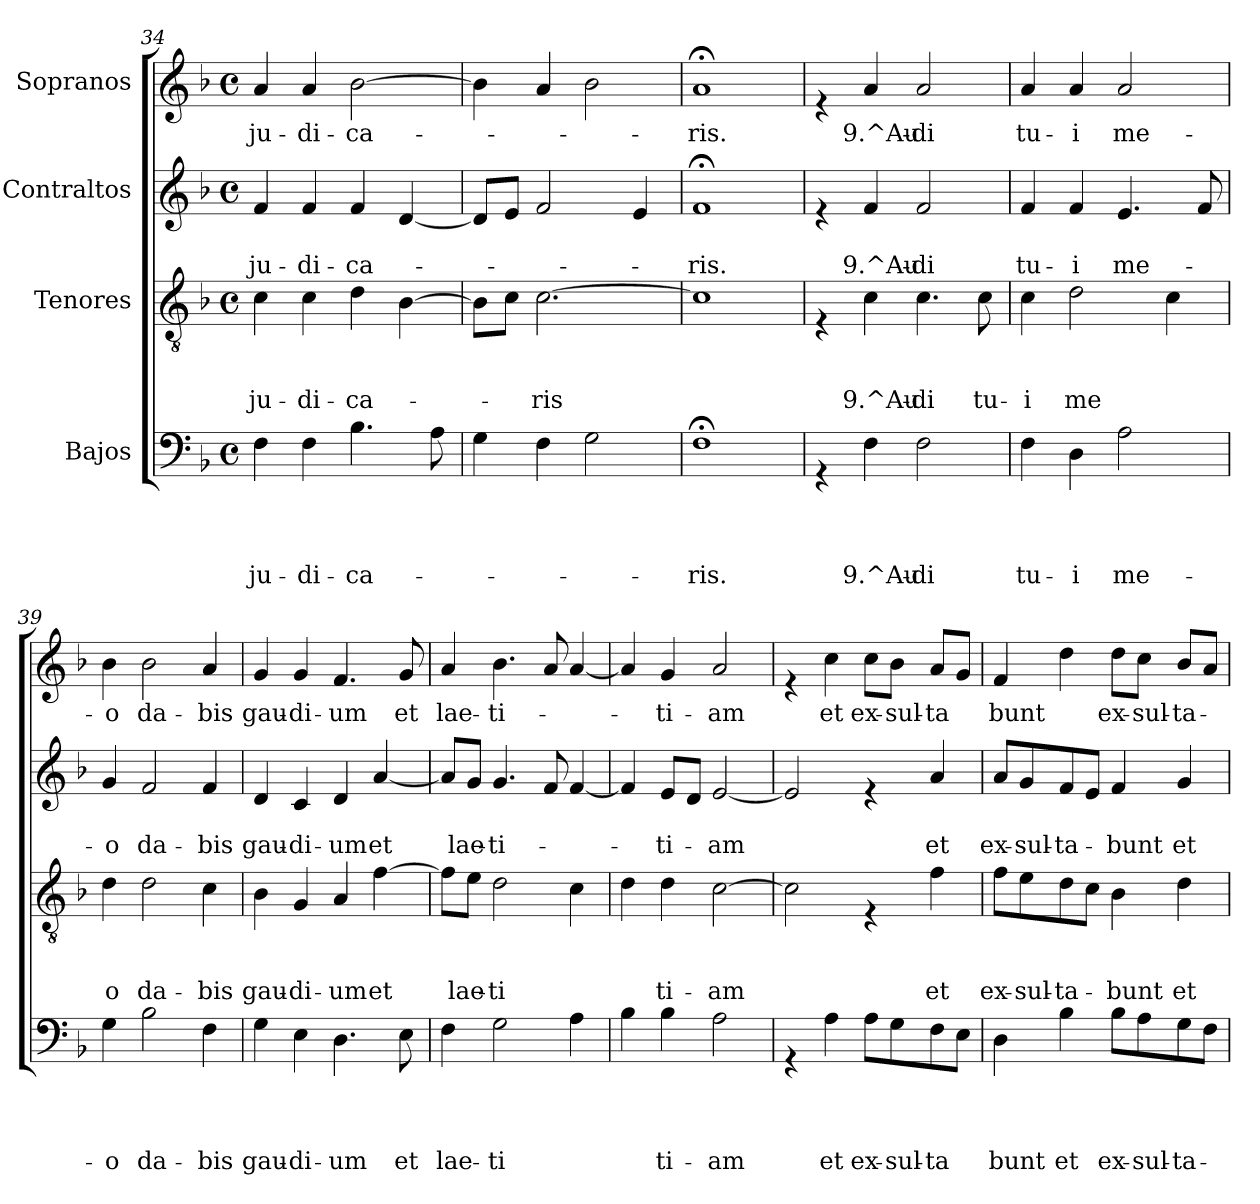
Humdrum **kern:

**kern	**text	**text	**text	**text	**kern	**text	**text	**text	**kern	**text	**text	**kern	**text
*part4	*part4	*part4	*part4	*part4	*part3	*part3	*part3	*part3	*part2	*part2	*part2	*part1	*part1
*staff4	*staff4	*staff4	*staff4	*staff4	*staff3	*staff3	*staff3	*staff3	*staff2	*staff2	*staff2	*staff1	*staff1
*I"Bajos	*	*	*	*	*I"Tenores	*	*	*	*I"Contraltos	*	*	*I"Sopranos	*
*clefF4	*	*	*	*	*clefGv2	*	*	*	*clefG2	*	*	*clefG2	*
*k[b-]	*	*	*	*	*k[b-]	*	*	*	*k[b-]	*	*	*k[b-]	*
*F:	*	*	*	*	*F:	*	*	*	*F:	*	*	*F:	*
*M4/4	*	*	*	*	*M4/4	*	*	*	*M4/4	*	*	*M4/4	*
*met(c)	*	*	*	*	*met(c)	*	*	*	*met(c)	*	*	*met(c)	*
=34	=34	=34	=34	=34	=34	=34	=34	=34	=34	=34	=34	=34	=34
!	!	!	!	!LO:LY:b	!	!	!	!LO:LY:b	!	!	!LO:LY:b	!	!LO:LY:b
4F\	.	.	.	ju-	4c\	.	.	ju-	4f/	.	ju-	4a/	ju-
!	!	!	!	!LO:LY:b	!	!	!	!LO:LY:b	!	!	!LO:LY:b	!	!LO:LY:b
4F\	.	.	.	-di-	4c\	.	.	-di-	4f/	.	-di-	4a/	-di-
!	!	!	!	!LO:LY:b	!	!	!	!LO:LY:b	!	!	!LO:LY:b	!	!LO:LY:b
4.B-\	.	.	.	-ca-	4d\	.	.	-ca-	4f/	.	-ca-	[>2b-\	-ca-
.	.	.	.	.	[>4B-\	.	.	.	[<4d/	.	.	.	.
8A\	.	.	.	.	.	.	.	.	.	.	.	.	.
=35	=35	=35	=35	=35	=35	=35	=35	=35	=35	=35	=35	=35	=35
4G\	.	.	.	.	8B-\L]	.	.	.	8d/L]	.	.	4b-\]	.
.	.	.	.	.	8c\J	.	.	.	8e/J	.	.	.	.
!	!	!	!	!	!	!	!	!LO:LY:b	!	!	!	!	!
4F\	.	.	.	.	[>2.c\	.	.	-ris	2f/	.	.	4a/	.
2G\	.	.	.	.	.	.	.	.	.	.	.	2b-\	.
.	.	.	.	.	.	.	.	.	4e/	.	.	.	.
!!LO:PB:g=z
=36	=36	=36	=36	=36	=36	=36	=36	=36	=36	=36	=36	=36	=36
!	!	!	!	!LO:LY:b	!	!	!	!	!	!	!LO:LY:b	!	!LO:LY:b
1F;<	.	.	.	-ris.	1c]	.	.	.	1f;	.	-ris.	1a;	-ris.
=37	=37	=37	=37	=37	=37	=37	=37	=37	=37	=37	=37	=37	=37
4rGG	.	.	.	.	4rE	.	.	.	4re	.	.	4re	.
!	!	!	!	!LO:LY:b	!	!	!	!LO:LY:b	!	!	!LO:LY:b	!	!LO:LY:b
4F\	.	.	.	9.^Au-	4c\	.	.	9.^Au-	4f/	.	9.^Au-	4a/	9.^Au-
!	!	!	!	!LO:LY:b	!	!	!	!LO:LY:b	!	!	!LO:LY:b	!	!LO:LY:b
2F\	.	.	.	-di	4.c\	.	.	-di	2f/	.	-di	2a/	-di
!	!	!	!	!	!	!	!	!LO:LY:b	!	!	!	!	!
.	.	.	.	.	8c\	.	.	tu-	.	.	.	.	.
=38	=38	=38	=38	=38	=38	=38	=38	=38	=38	=38	=38	=38	=38
!	!	!	!	!LO:LY:b	!	!	!	!LO:LY:b	!	!	!LO:LY:b	!	!LO:LY:b
4F\	.	.	.	tu-	4c\	.	.	-i	4f/	.	tu-	4a/	tu-
!	!	!	!	!LO:LY:b	!	!	!	!LO:LY:b	!	!	!LO:LY:b	!	!LO:LY:b
4D\	.	.	.	-i	2d\	.	.	me	4f/	.	-i	4a/	-i
!	!	!	!	!LO:LY:b	!	!	!	!	!	!	!LO:LY:b	!	!LO:LY:b
2A\	.	.	.	me-	.	.	.	.	4.e/	.	me-	2a/	me-
.	.	.	.	.	4c\	.	.	.	.	.	.	.	.
.	.	.	.	.	.	.	.	.	8f/	.	.	.	.
=39	=39	=39	=39	=39	=39	=39	=39	=39	=39	=39	=39	=39	=39
!	!	!	!	!LO:LY:b	!	!	!	!LO:LY:b	!	!	!LO:LY:b	!	!LO:LY:b
4G\	.	.	.	-o	4d\	.	.	o	4g/	.	-o	4b-\	-o
!	!	!	!	!LO:LY:b	!	!	!	!LO:LY:b	!	!	!LO:LY:b	!	!LO:LY:b
2B-\	.	.	.	da-	2d\	.	.	da-	2f/	.	da-	2b-\	da-
!	!	!	!	!LO:LY:b	!	!	!	!LO:LY:b	!	!	!LO:LY:b	!	!LO:LY:b
4F\	.	.	.	-bis	4c\	.	.	-bis	4f/	.	-bis	4a/	-bis
!!LO:LB:g=z
=40	=40	=40	=40	=40	=40	=40	=40	=40	=40	=40	=40	=40	=40
!	!	!	!	!LO:LY:b	!	!	!	!LO:LY:b	!	!	!LO:LY:b	!	!LO:LY:b
4G\	.	.	.	gau-	4B-\	.	.	gau-	4d/	.	gau-	4g/	gau-
!	!	!	!	!LO:LY:b	!	!	!	!LO:LY:b	!	!	!LO:LY:b	!	!LO:LY:b
4E\	.	.	.	-di-	4G/	.	.	-di-	4c/	.	-di-	4g/	-di-
!	!	!	!	!LO:LY:b	!	!	!	!LO:LY:b	!	!	!LO:LY:b	!	!LO:LY:b
4.D\	.	.	.	-um	4A/	.	.	-um	4d/	.	-um	4.f/	-um
!	!	!	!	!	!	!	!	!LO:LY:b	!	!	!LO:LY:b	!	!
.	.	.	.	.	[>4f\	.	.	et	[<4a/	.	et	.	.
!	!	!	!	!LO:LY:b	!	!	!	!	!	!	!	!	!LO:LY:b
8E\	.	.	.	et	.	.	.	.	.	.	.	8g/	et
=41	=41	=41	=41	=41	=41	=41	=41	=41	=41	=41	=41	=41	=41
!	!	!	!	!LO:LY:b	!	!	!	!	!	!	!	!	!LO:LY:b
4F\	.	.	.	lae-	8f\L]	.	.	.	8a/L]	.	.	4a/	lae-
!	!	!	!	!	!	!	!	!LO:LY:b	!	!	!LO:LY:b	!	!
.	.	.	.	.	8e\J	.	.	lae-	8g/J	.	lae-	.	.
!	!	!	!	!LO:LY:b	!	!	!	!LO:LY:b	!	!	!LO:LY:b	!	!LO:LY:b
2G\	.	.	.	-ti	2d\	.	.	-ti	4.g/	.	-ti-	4.b-\	-ti-
.	.	.	.	.	.	.	.	.	8f/	.	.	8a/	.
4A\	.	.	.	.	4c\	.	.	.	[<4f/	.	.	[<4a/	.
=42	=42	=42	=42	=42	=42	=42	=42	=42	=42	=42	=42	=42	=42
4B-\	.	.	.	.	4d\	.	.	.	4f/]	.	.	4a/]	.
!	!	!	!	!LO:LY:b	!	!	!	!LO:LY:b	!	!	!LO:LY:b	!	!LO:LY:b
4B-\	.	.	.	ti-	4d\	.	.	ti-	8e/L	.	-ti-	4g/	-ti-
.	.	.	.	.	.	.	.	.	8d/J	.	.	.	.
!	!	!	!	!LO:LY:b	!	!	!	!LO:LY:b	!	!	!LO:LY:b	!	!LO:LY:b
2A\	.	.	.	-am	[>2c\	.	.	-am	[<2e/	.	-am	2a/	-am
=43	=43	=43	=43	=43	=43	=43	=43	=43	=43	=43	=43	=43	=43
4rGG	.	.	.	.	2c\]	.	.	.	2e/]	.	.	4re	.
!	!	!	!	!LO:LY:b	!	!	!	!	!	!	!	!	!LO:LY:b
4A\	.	.	.	et	.	.	.	.	.	.	.	4cc\	et
!	!	!	!	!LO:LY:b	!	!	!	!	!	!	!	!	!LO:LY:b
8A\L	.	.	.	ex-	4rE	.	.	.	4re	.	.	8cc\L	ex-
!	!	!	!	!LO:LY:b	!	!	!	!	!	!	!	!	!LO:LY:b
8G\	.	.	.	-sul-	.	.	.	.	.	.	.	8b-\J	-sul-
!	!	!	!	!LO:LY:b	!	!	!	!LO:LY:b	!	!	!LO:LY:b	!	!LO:LY:b
8F\	.	.	.	-ta	4f\	.	.	et	4a/	.	et	8a/L	-ta
8E\J	.	.	.	.	.	.	.	.	.	.	.	8g/J	.
!!LO:LB:g=z
=44	=44	=44	=44	=44	=44	=44	=44	=44	=44	=44	=44	=44	=44
!	!	!	!	!LO:LY:b	!	!	!	!LO:LY:b	!	!	!LO:LY:b	!	!LO:LY:b
4D\	.	.	.	bunt	8f\L	.	.	ex-	8a/L	.	ex-	4f/	bunt
!	!	!	!	!	!	!	!	!LO:LY:b	!	!	!LO:LY:b	!	!
.	.	.	.	.	8e\	.	.	-sul-	8g/	.	-sul-	.	.
!	!	!	!	!LO:LY:b	!	!	!	!LO:LY:b	!	!	!LO:LY:b	!	!
4B-\	.	.	.	et	8d\	.	.	-ta-	8f/	.	-ta-	4dd\	.
.	.	.	.	.	8c\J	.	.	.	8e/J	.	.	.	.
!	!	!	!	!LO:LY:b	!	!	!	!LO:LY:b	!	!	!LO:LY:b	!	!LO:LY:b
8B-\L	.	.	.	ex-	4B-\	.	.	-bunt	4f/	.	-bunt	8dd\L	ex-
!	!	!	!	!LO:LY:b	!	!	!	!	!	!	!	!	!LO:LY:b
8A\	.	.	.	-sul-	.	.	.	.	.	.	.	8cc\J	-sul-
!	!	!	!	!LO:LY:b	!	!	!	!LO:LY:b	!	!	!LO:LY:b	!	!LO:LY:b
8G\	.	.	.	-ta-	4d\	.	.	et	4g/	.	et	8b-/L	-ta-
8F\J	.	.	.	.	.	.	.	.	.	.	.	8a/J	.
=	=	=	=	=	=	=	=	=	=	=	=	=	=
*-	*-	*-	*-	*-	*-	*-	*-	*-	*-	*-	*-	*-	*-
